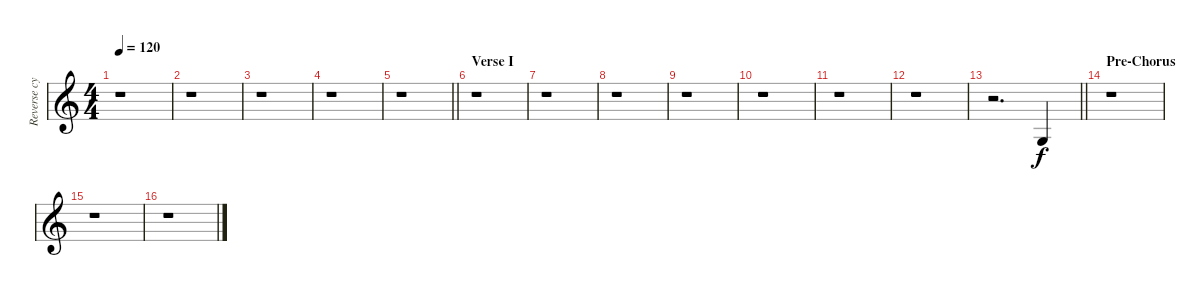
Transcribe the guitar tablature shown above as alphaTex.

\track ("Reverse cymbal" "Reverse cy") {instrument reversecymbal}
\staff {score}
\tuning (E4 B3 G3 D3 A2 E2) {hide}
\ts (4 4)
\tempo 120
\clef g2
\ks c
r.1{dy f} |
r.1 |
r.1 |
r.1 |
\barLineRight lightlight
r.1 |
\section ("" "Verse I")
r.1 |
r.1 |
r.1 |
r.1 |
r.1 |
r.1 |
r.1 |
\barLineRight lightlight
r.2{d} 0.3.4 |
\section ("" "Pre-Chorus")
r.1 |
r.1 |
r.1
